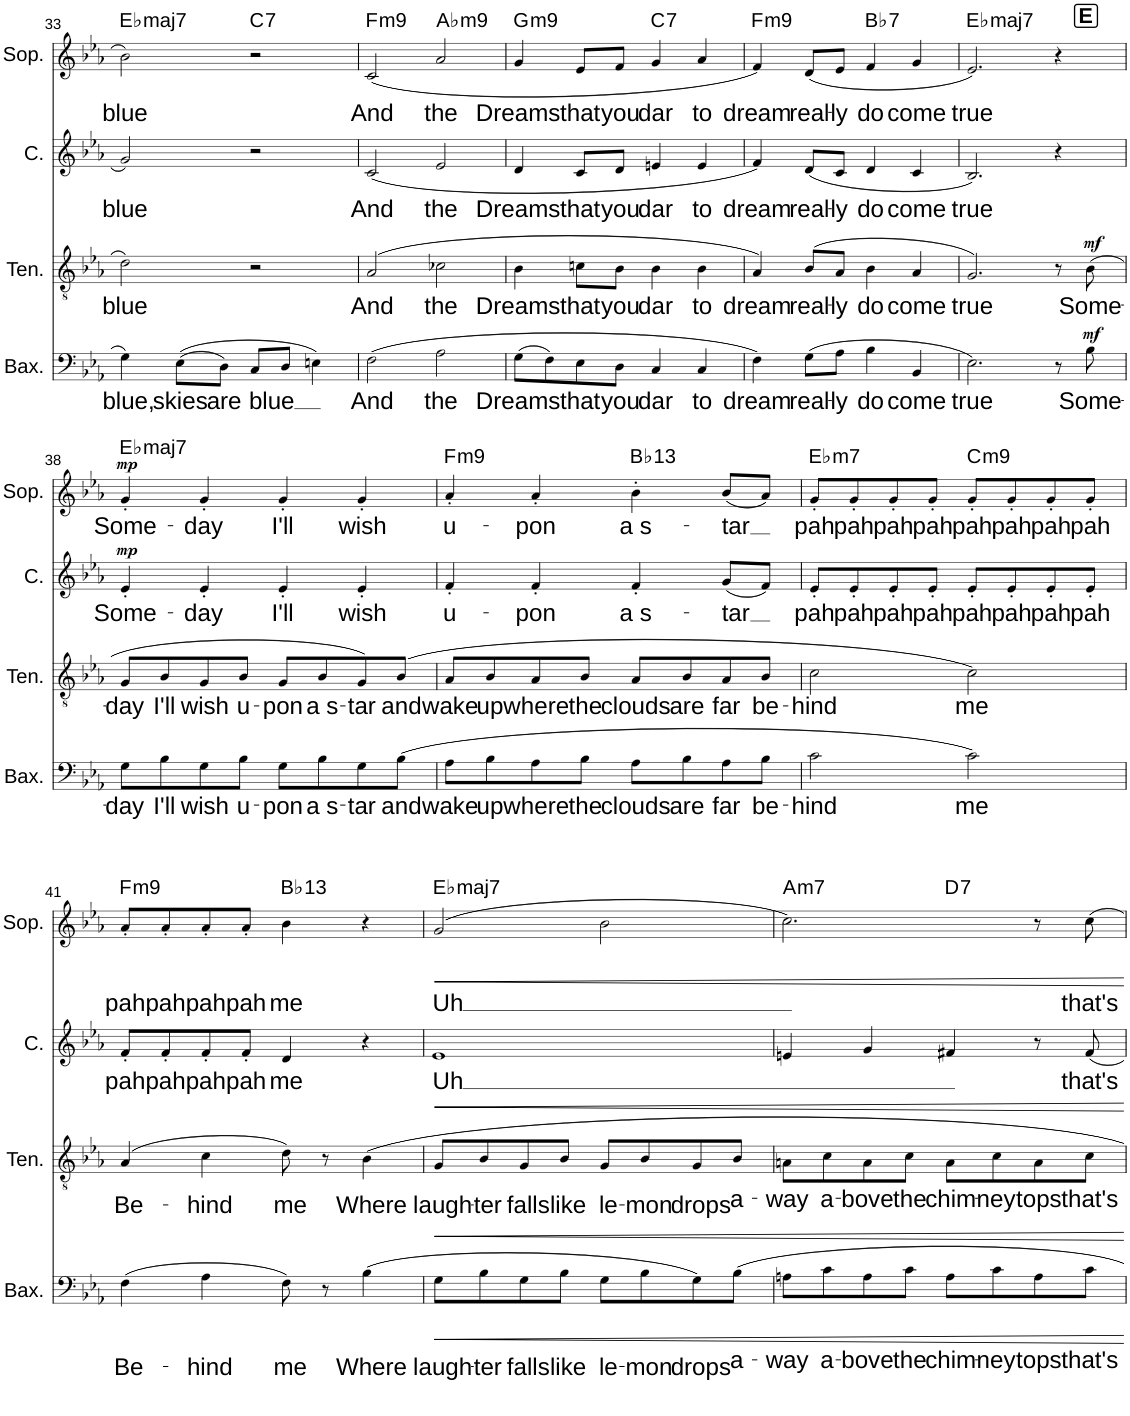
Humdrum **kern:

**kern	**text	**dynam	**kern	**text	**dynam	**kern	**text	**dynam	**kern	**text	**dynam	**harte
*part4	*part4	*part4	*part3	*part3	*part3	*part2	*part2	*part2	*part1	*part1	*part1	*part1
*staff4	*staff4	*staff4	*staff3	*staff3	*staff3	*staff2	*staff2	*staff2	*staff1	*staff1	*staff1	*
*I"Baixo	*	*	*I"Tenor	*	*	*I"Contralto	*	*	*I"Soprano	*	*	*
*I'Bax.	*	*	*I'Ten.	*	*	*I'C.	*	*	*I'Sop.	*	*	*
!!LO:PB:g=z
*clefF4	*	*	*clefGv2	*	*	*clefG2	*	*	*clefG2	*	*	*
*k[b-e-a-]	*	*	*k[b-e-a-]	*	*	*k[b-e-a-]	*	*	*k[b-e-a-]	*	*	*
*M4/4	*	*	*M4/4	*	*	*M4/4	*	*	*M4/4	*	*	*
=33	=33	=33	=33	=33	=33	=33	=33	=33	=33	=33	=33	=33
!	!LO:LY:b	!	!	!LO:LY:b	!	!	!LO:LY:b	!	!	!LO:LY:b	!	!LO:H:kt=maj7
4G\	blue,	.	2d\	blue	.	2g/	blue	.	2b-\	blue	.	Eb:maj7
!	!LO:LY:b	!	!	!	!	!	!	!	!	!	!	!
((8E-\L	skies	.	.	.	.	.	.	.	.	.	.	.
!	!LO:LY:b	!	!	!	!	!	!	!	!	!	!	!
8D\J)	are	.	.	.	.	.	.	.	.	.	.	.
!	!LO:LY:b	!	!	!	!	!	!	!	!	!	!	!LO:H:kt=7
8C/L	blue	.	2r	.	.	2r	.	.	2r	.	.	C:7
8D/J	.	.	.	.	.	.	.	.	.	.	.	.
4En\)	.	.	.	.	.	.	.	.	.	.	.	.
=34	=34	=34	=34	=34	=34	=34	=34	=34	=34	=34	=34	=34
!	!LO:LY:b	!	!	!LO:LY:b	!	!	!LO:LY:b	!	!	!LO:LY:b	!	!LO:H:kt=m9
(2F\	And	.	(2A-/	And	.	(2c/	And	.	(2c/	And	.	F:min9
!	!LO:LY:b	!	!	!LO:LY:b	!	!	!LO:LY:b	!	!	!LO:LY:b	!	!LO:H:kt=m9
2A-\	the	.	2c-X\	the	.	2e-/	the	.	2a-/	the	.	Ab:min9
=35	=35	=35	=35	=35	=35	=35	=35	=35	=35	=35	=35	=35
!	!LO:LY:b	!	!	!LO:LY:b	!	!	!LO:LY:b	!	!	!LO:LY:b	!	!LO:H:kt=m9
(8G\L	Dreams	.	4B-\	Dreams	.	4d/	Dreams	.	4g/	Dreams	.	G:min9
8F\)	.	.	.	.	.	.	.	.	.	.	.	.
!	!LO:LY:b	!	!	!LO:LY:b	!	!	!LO:LY:b	!	!	!LO:LY:b	!	!
8E-\	that	.	8cn\L	that	.	8c/L	that	.	8e-/L	that	.	.
!	!LO:LY:b	!	!	!LO:LY:b	!	!	!LO:LY:b	!	!	!LO:LY:b	!	!
8D\J	you	.	8B-\J	you	.	8d/J	you	.	8f/J	you	.	.
!	!LO:LY:b	!	!	!LO:LY:b	!	!	!LO:LY:b	!	!	!LO:LY:b	!	!LO:H:kt=7
4C/	dar	.	4B-\	dar	.	4en/	dar	.	4g/	dar	.	C:7
!	!LO:LY:b	!	!	!LO:LY:b	!	!	!LO:LY:b	!	!	!LO:LY:b	!	!
4C/	to	.	4B-\	to	.	4e/	to	.	4a-/	to	.	.
=36	=36	=36	=36	=36	=36	=36	=36	=36	=36	=36	=36	=36
!	!LO:LY:b	!	!	!LO:LY:b	!	!	!LO:LY:b	!	!	!LO:LY:b	!	!LO:H:kt=m9
4F\)	dream	.	4A-/)	dream	.	4f/)	dream	.	4f/)	dream	.	F:min9
!	!LO:LY:b	!	!	!LO:LY:b	!	!	!LO:LY:b	!	!	!LO:LY:b	!	!
(8G\L	real-	.	(8B-/L	real-	.	(8d/L	real-	.	(8d/L	real-	.	.
!	!LO:LY:b	!	!	!LO:LY:b	!	!	!LO:LY:b	!	!	!LO:LY:b	!	!
8A-\J	-ly	.	8A-/J	-ly	.	8c/J	-ly	.	8e-/J	-ly	.	.
!	!LO:LY:b	!	!	!LO:LY:b	!	!	!LO:LY:b	!	!	!LO:LY:b	!	!LO:H:kt=7
4B-\	do	.	4B-\	do	.	4d/	do	.	4f/	do	.	Bb:7
!	!LO:LY:b	!	!	!LO:LY:b	!	!	!LO:LY:b	!	!	!LO:LY:b	!	!
4BB-/	come	.	4A-/	come	.	4c/	come	.	4g/	come	.	.
!!LO:REH:place=s1:a:B:cj:fs=16:t=E:qo=3.5
=37	=37	=37	=37	=37	=37	=37	=37	=37	=37	=37	=37	=37
!	!LO:LY:b	!	!	!LO:LY:b	!	!	!LO:LY:b	!	!	!LO:LY:b	!	!LO:H:kt=maj7
2.E-\)	true	.	2.G/)	true	.	2.B-/)	true	.	2.e-/)	true	.	Eb:maj7
8r	.	.	8r	.	.	4r	.	.	4r	.	.	.
!	!LO:LY:b	!LO:DY:a	!	!LO:LY:b	!LO:DY:a	!	!	!	!	!	!	!
8B-\	Some-	mf	(8B-\	Some-	mf	.	.	.	.	.	.	.
!!LO:LB:g=z
=38	=38	=38	=38	=38	=38	=38	=38	=38	=38	=38	=38	=38
!	!LO:LY:b	!	!	!LO:LY:b	!	!	!LO:LY:b	!LO:DY:a	!	!LO:LY:b	!LO:DY:a	!LO:H:kt=maj7
8G\L	-day	.	8G/L	-day	.	4e-'/	Some-	mp	4g'/	Some-	mp	Eb:maj7
!	!LO:LY:b	!	!	!LO:LY:b	!	!	!	!	!	!	!	!
8B-\	I'll	.	8B-/	I'll	.	.	.	.	.	.	.	.
!	!LO:LY:b	!	!	!LO:LY:b	!	!	!LO:LY:b	!	!	!LO:LY:b	!	!
8G\	wish	.	8G/	wish	.	4e-'/	-day	.	4g'/	-day	.	.
!	!LO:LY:b	!	!	!LO:LY:b	!	!	!	!	!	!	!	!
8B-\J	u-	.	8B-/J	u-	.	.	.	.	.	.	.	.
!	!LO:LY:b	!	!	!LO:LY:b	!	!	!LO:LY:b	!	!	!LO:LY:b	!	!
8G\L	-pon	.	8G/L	-pon	.	4e-'/	I'll	.	4g'/	I'll	.	.
!	!LO:LY:b	!	!	!LO:LY:b	!	!	!	!	!	!	!	!
8B-\	a s-	.	8B-/	a s-	.	.	.	.	.	.	.	.
!	!LO:LY:b	!	!	!LO:LY:b	!	!	!LO:LY:b	!	!	!LO:LY:b	!	!
8G\	-tar	.	8G/)	-tar	.	4e-'/	wish	.	4g'/	wish	.	.
!	!LO:LY:b	!	!	!LO:LY:b	!	!	!	!	!	!	!	!
(8B-\J	and	.	(8B-/J	and	.	.	.	.	.	.	.	.
=39	=39	=39	=39	=39	=39	=39	=39	=39	=39	=39	=39	=39
!	!LO:LY:b	!	!	!LO:LY:b	!	!	!LO:LY:b	!	!	!LO:LY:b	!	!LO:H:kt=m9
8A-\L	wake	.	8A-/L	wake	.	4f'/	u-	.	4a-'/	u-	.	F:min9
!	!LO:LY:b	!	!	!LO:LY:b	!	!	!	!	!	!	!	!
8B-\	up	.	8B-/	up	.	.	.	.	.	.	.	.
!	!LO:LY:b	!	!	!LO:LY:b	!	!	!LO:LY:b	!	!	!LO:LY:b	!	!
8A-\	where	.	8A-/	where	.	4f'/	-pon	.	4a-'/	-pon	.	.
!	!LO:LY:b	!	!	!LO:LY:b	!	!	!	!	!	!	!	!
8B-\J	the	.	8B-/J	the	.	.	.	.	.	.	.	.
!	!LO:LY:b	!	!	!LO:LY:b	!	!	!LO:LY:b	!	!	!LO:LY:b	!	!LO:H:kt=13
8A-\L	clouds	.	8A-/L	clouds	.	4f'/	a s-	.	4b-'\	a s-	.	Bb:9(11,13)
!	!LO:LY:b	!	!	!LO:LY:b	!	!	!	!	!	!	!	!
8B-\	are	.	8B-/	are	.	.	.	.	.	.	.	.
!	!LO:LY:b	!	!	!LO:LY:b	!	!	!LO:LY:b	!	!	!LO:LY:b	!	!
8A-\	far	.	8A-/	far	.	(8g/L	-tar	.	(8b-/L	-tar	.	.
!	!LO:LY:b	!	!	!LO:LY:b	!	!	!	!	!	!	!	!
8B-\J	be-	.	8B-/J	be-	.	8f/J)	.	.	8a-/J)	.	.	.
=40	=40	=40	=40	=40	=40	=40	=40	=40	=40	=40	=40	=40
!	!LO:LY:b	!	!	!LO:LY:b	!	!	!LO:LY:b	!	!	!LO:LY:b	!	!LO:H:kt=m7
2c\	-hind	.	2c\	-hind	.	8e-'/L	pah	.	8g'/L	pah	.	Eb:min7
!	!	!	!	!	!	!	!LO:LY:b	!	!	!LO:LY:b	!	!
.	.	.	.	.	.	8e-'/	pah	.	8g'/	pah	.	.
!	!	!	!	!	!	!	!LO:LY:b	!	!	!LO:LY:b	!	!
.	.	.	.	.	.	8e-'/	pah	.	8g'/	pah	.	.
!	!	!	!	!	!	!	!LO:LY:b	!	!	!LO:LY:b	!	!
.	.	.	.	.	.	8e-'/J	pah	.	8g'/J	pah	.	.
!	!LO:LY:b	!	!	!LO:LY:b	!	!	!LO:LY:b	!	!	!LO:LY:b	!	!LO:H:kt=m9
2c\)	me	.	2c\)	me	.	8e-'/L	pah	.	8g'/L	pah	.	C:min9
!	!	!	!	!	!	!	!LO:LY:b	!	!	!LO:LY:b	!	!
.	.	.	.	.	.	8e-'/	pah	.	8g'/	pah	.	.
!	!	!	!	!	!	!	!LO:LY:b	!	!	!LO:LY:b	!	!
.	.	.	.	.	.	8e-'/	pah	.	8g'/	pah	.	.
!	!	!	!	!	!	!	!LO:LY:b	!	!	!LO:LY:b	!	!
.	.	.	.	.	.	8e-'/J	pah	.	8g'/J	pah	.	.
!!LO:LB:g=z
=41	=41	=41	=41	=41	=41	=41	=41	=41	=41	=41	=41	=41
!	!LO:LY:b	!	!	!LO:LY:b	!	!	!LO:LY:b	!	!	!LO:LY:b	!	!LO:H:kt=m9
(4F\	Be-	.	(4A-/	Be-	.	8f'/L	pah	.	8a-'/L	pah	.	F:min9
!	!	!	!	!	!	!	!LO:LY:b	!	!	!LO:LY:b	!	!
.	.	.	.	.	.	8f'/	pah	.	8a-'/	pah	.	.
!	!LO:LY:b	!	!	!LO:LY:b	!	!	!LO:LY:b	!	!	!LO:LY:b	!	!
4A-\	-hind	.	4c\	-hind	.	8f'/	pah	.	8a-'/	pah	.	.
!	!	!	!	!	!	!	!LO:LY:b	!	!	!LO:LY:b	!	!
.	.	.	.	.	.	8f'/J	pah	.	8a-'/J	pah	.	.
!	!LO:LY:b	!	!	!LO:LY:b	!	!	!LO:LY:b	!	!	!LO:LY:b	!	!LO:H:kt=13
8F\)	me	.	8d\)	me	.	4d/	me	.	4b-\	me	.	Bb:9(11,13)
8r	.	.	8r	.	.	.	.	.	.	.	.	.
!	!LO:LY:b	!	!	!LO:LY:b	!	!	!	!	!	!	!	!
(4B-\	Where	.	4B-\	Where	.	4r	.	.	4r	.	.	.
=42	=42	=42	=42	=42	=42	=42	=42	=42	=42	=42	=42	=42
!	!LO:LY:b	!	!	!LO:LY:b	!	!	!LO:LY:b	!	!	!LO:LY:b	!	!LO:H:kt=maj7
8G\L	laugh-	.	8G/L	laugh-	.	1e-	Uh	.	(2g/	Uh	.	Eb:maj7
!	!LO:LY:b	!	!	!LO:LY:b	!	!	!	!	!	!	!	!
8B-\	-ter	.	8B-/	-ter	.	.	.	.	.	.	.	.
!	!LO:LY:b	!	!	!LO:LY:b	!	!	!	!	!	!	!	!
8G\	falls	.	8G/	falls	.	.	.	.	.	.	.	.
!	!LO:LY:b	!	!	!LO:LY:b	!	!	!	!	!	!	!	!
8B-\J	like	.	8B-/J	like	.	.	.	.	.	.	.	.
!	!LO:LY:b	!	!	!LO:LY:b	!	!	!	!	!	!	!	!
8G\L	le-	.	8G/L	le-	.	.	.	.	2b-\	.	.	.
!	!LO:LY:b	!	!	!LO:LY:b	!	!	!	!	!	!	!	!
8B-\	-mon	.	8B-/	-mon	.	.	.	.	.	.	.	.
!	!LO:LY:b	!	!	!LO:LY:b	!	!	!	!	!	!	!	!
8G\)	drops	.	8G/	drops	.	.	.	.	.	.	.	.
!	!LO:LY:b	!	!	!LO:LY:b	!	!	!	!	!	!	!	!
8B-\J	a-	.	8B-/J	a-	.	.	.	.	.	.	.	.
=43	=43	=43	=43	=43	=43	=43	=43	=43	=43	=43	=43	=43
!	!LO:LY:b	!	!	!LO:LY:b	!	!	!	!	!	!	!	!LO:H:kt=m7
*	*	*	*	*	*	*	*	*	*^	*	*	*
8An\L	-way	.	8An\L	-way	.	4en/	.	.	2.cc\)	2ryy	.	.	A:min7
!	!LO:LY:b	!	!	!LO:LY:b	!	!	!	!	!	!	!	!	!
8c\	a-	.	8c\	a-	.	.	.	.	.	.	.	.	.
!	!LO:LY:b	!	!	!LO:LY:b	!	!	!	!	!	!	!	!	!
8A\	-bove	.	8A\	-bove	.	4g/	.	.	.	.	.	.	.
!	!LO:LY:b	!	!	!LO:LY:b	!	!	!	!	!	!	!	!	!
8c\J	the	.	8c\J	the	.	.	.	.	.	.	.	.	.
!	!LO:LY:b	!	!	!LO:LY:b	!	!	!	!	!	!	!	!	!LO:H:kt=7
8A\L	chim-	.	8A\L	chim-	.	4f#X/	.	.	.	2ryy	.	.	D:7
!	!LO:LY:b	!	!	!LO:LY:b	!	!	!	!	!	!	!	!	!
8c\	-ney	.	8c\	-ney	.	.	.	.	.	.	.	.	.
!	!LO:LY:b	!	!	!LO:LY:b	!	!	!	!	!	!	!	!	!
8A\	tops	.	8A\	tops	.	8r	.	.	8r	.	.	.	.
!	!LO:LY:b	!	!	!LO:LY:b	!	!	!LO:LY:b	!	!	!	!LO:LY:b	!	!
8c\J	that's	.	8c\J	that's	.	8f#/	that's	.	8cc\	.	that's	.	.
*	*	*	*	*	*	*	*	*	*v	*v	*	*	*
=	=	=	=	=	=	=	=	=	=	=	=	=
*-	*-	*-	*-	*-	*-	*-	*-	*-	*-	*-	*-	*-
